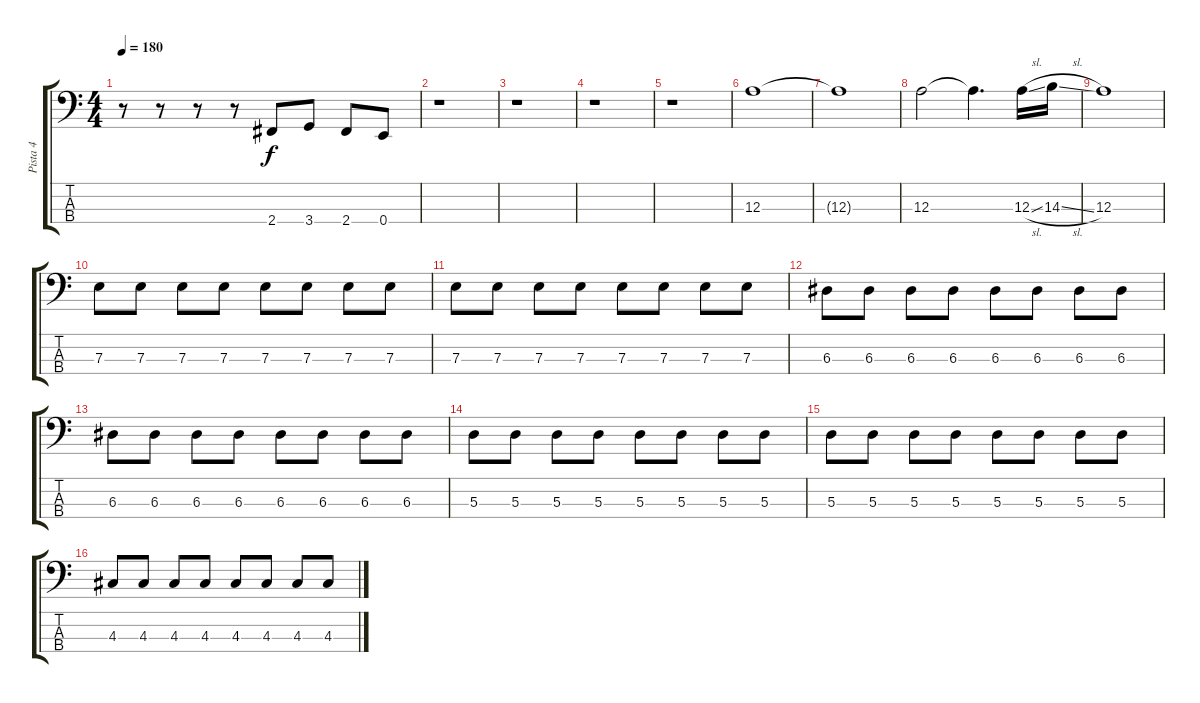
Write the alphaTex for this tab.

\track ("Pista 4" "Pista 4") {instrument electricbasspick}
\staff {score tabs}
\tuning (G2 D2 A1 E1) {hide}
\ts (4 4)
\tempo 180
\clef f4
\ks c
r.8{dy f} r.8 r.8 r.8 2.4.8 3.4.8 2.4.8 0.4.8 |
r.1 |
r.1 |
r.1 |
r.1 |
12.3.1 |
12.3{t}.1 |
12.3.2 12.3{t}.4{d} 12.3{sl}.16 14.3{sl}.16 |
12.3.1 |
7.3.8 7.3.8 7.3.8 7.3.8 7.3.8 7.3.8 7.3.8 7.3.8 |
7.3.8 7.3.8 7.3.8 7.3.8 7.3.8 7.3.8 7.3.8 7.3.8 |
6.3.8 6.3.8 6.3.8 6.3.8 6.3.8 6.3.8 6.3.8 6.3.8 |
6.3.8 6.3.8 6.3.8 6.3.8 6.3.8 6.3.8 6.3.8 6.3.8 |
5.3.8 5.3.8 5.3.8 5.3.8 5.3.8 5.3.8 5.3.8 5.3.8 |
5.3.8 5.3.8 5.3.8 5.3.8 5.3.8 5.3.8 5.3.8 5.3.8 |
4.3.8 4.3.8 4.3.8 4.3.8 4.3.8 4.3.8 4.3.8 4.3.8
